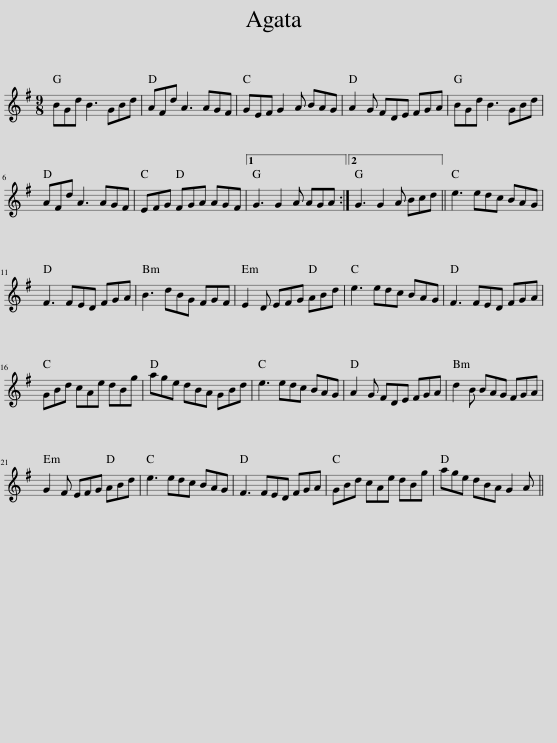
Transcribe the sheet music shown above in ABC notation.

X:1
L:1/8
M:9/8
I:linebreak $
K:G
V:1 treble
V:1
 BGd B3 GBd | AFd A3 AGF | GEF G2 A BAG | A2 G FDE FGA | BGd B3 GBd |$ %5
 AFd A3 AGF | EFG FGA AGF |1 G3 G2 A AGA :|2 G3 G2 A Bcd || e3 edc BAG |$ %10
 F3 FED FGA | B3 dBG FGF | E2 D EFG ABd | e3 edc BAG | F3 FED FGA |$ %15
 GBd cAe dBg | age dBA GBd | e3 edc BAG | A2 G FDE FGA | d2 B BAG FGA |$ %20
 G2 F EFG ABd | e3 edc BAG | F3 FED FGA | GBd cAe dBg | age dBA G2 A || %25
